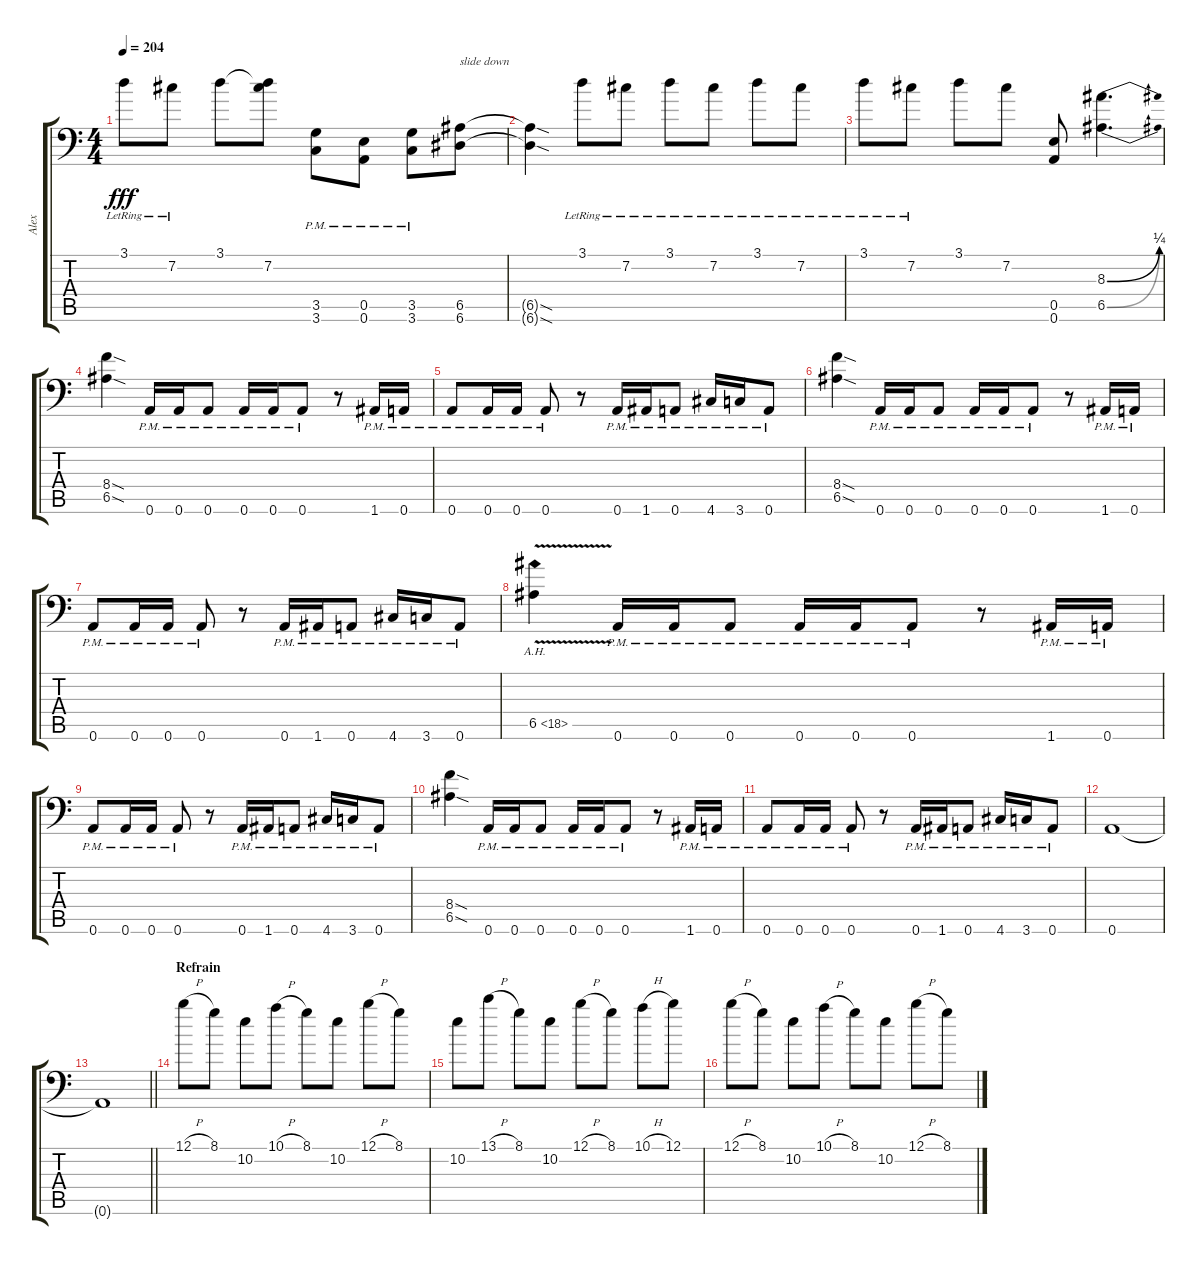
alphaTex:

\track ("Alex" "Alex") {instrument distortionguitar}
\staff {score tabs}
\tuning (B3 Gb3 D3 A2 E2 A1) {hide}
\ts (4 4)
\tempo 204
\clef f4
\ks c
3.1{lr}.8{dy fff} 7.2{lr}.8 3.1.8 (3.1{t} 7.2).8 (3.5{pm} 3.6{pm}).8 (0.5{pm} 0.6{pm}).8 (3.5{pm} 3.6{pm}).8 (6.5 6.6).8{txt "slide down"} |
(6.5{sod t} 6.6{sod t}).4 3.1{lr}.8 7.2{lr}.8 3.1{lr}.8 7.2{lr}.8 3.1{lr}.8 7.2{lr}.8 |
3.1{lr}.8 7.2{lr}.8 3.1.8 7.2.8 (0.5 0.6).8 (8.3{be (bend 0 0 60 1)} 6.5{be (bend 0 0 60 1)}).4{d} |
(8.4{sod} 6.5{sod}).4 0.6{pm}.16 0.6{pm}.16 0.6{pm}.8 0.6{pm}.16 0.6{pm}.16 0.6{pm}.8 r.8 1.6{pm}.16 0.6{pm}.16 |
0.6{pm}.8 0.6{pm}.16 0.6{pm}.16 0.6{pm}.8 r.8 0.6{pm}.16 1.6{pm}.16 0.6{pm}.8 4.6{pm}.16 3.6{pm}.16 0.6{pm}.8 |
(8.4{sod} 6.5{sod}).4 0.6{pm}.16 0.6{pm}.16 0.6{pm}.8 0.6{pm}.16 0.6{pm}.16 0.6{pm}.8 r.8 1.6{pm}.16 0.6{pm}.16 |
0.6{pm}.8 0.6{pm}.16 0.6{pm}.16 0.6{pm}.8 r.8 0.6{pm}.16 1.6{pm}.16 0.6{pm}.8 4.6{pm}.16 3.6{pm}.16 0.6{pm}.8 |
6.5{ah 12 v}.4 0.6{pm}.16 0.6{pm}.16 0.6{pm}.8 0.6{pm}.16 0.6{pm}.16 0.6{pm}.8 r.8 1.6{pm}.16 0.6{pm}.16 |
0.6{pm}.8 0.6{pm}.16 0.6{pm}.16 0.6{pm}.8 r.8 0.6{pm}.16 1.6{pm}.16 0.6{pm}.8 4.6{pm}.16 3.6{pm}.16 0.6{pm}.8 |
(8.4{sod} 6.5{sod}).4 0.6{pm}.16 0.6{pm}.16 0.6{pm}.8 0.6{pm}.16 0.6{pm}.16 0.6{pm}.8 r.8 1.6{pm}.16 0.6{pm}.16 |
0.6{pm}.8 0.6{pm}.16 0.6{pm}.16 0.6{pm}.8 r.8 0.6{pm}.16 1.6{pm}.16 0.6{pm}.8 4.6{pm}.16 3.6{pm}.16 0.6{pm}.8 |
0.6.1 |
\barLineRight lightlight
0.6{t}.1 |
\section ("" "Refrain")
12.1{h}.8 8.1.8 10.2.8 10.1{h}.8 8.1.8 10.2.8 12.1{h}.8 8.1.8 |
10.2.8 13.1{h}.8 8.1.8 10.2.8 12.1{h}.8 8.1.8 10.1{h}.8 12.1.8 |
12.1{h}.8 8.1.8 10.2.8 10.1{h}.8 8.1.8 10.2.8 12.1{h}.8 8.1.8
